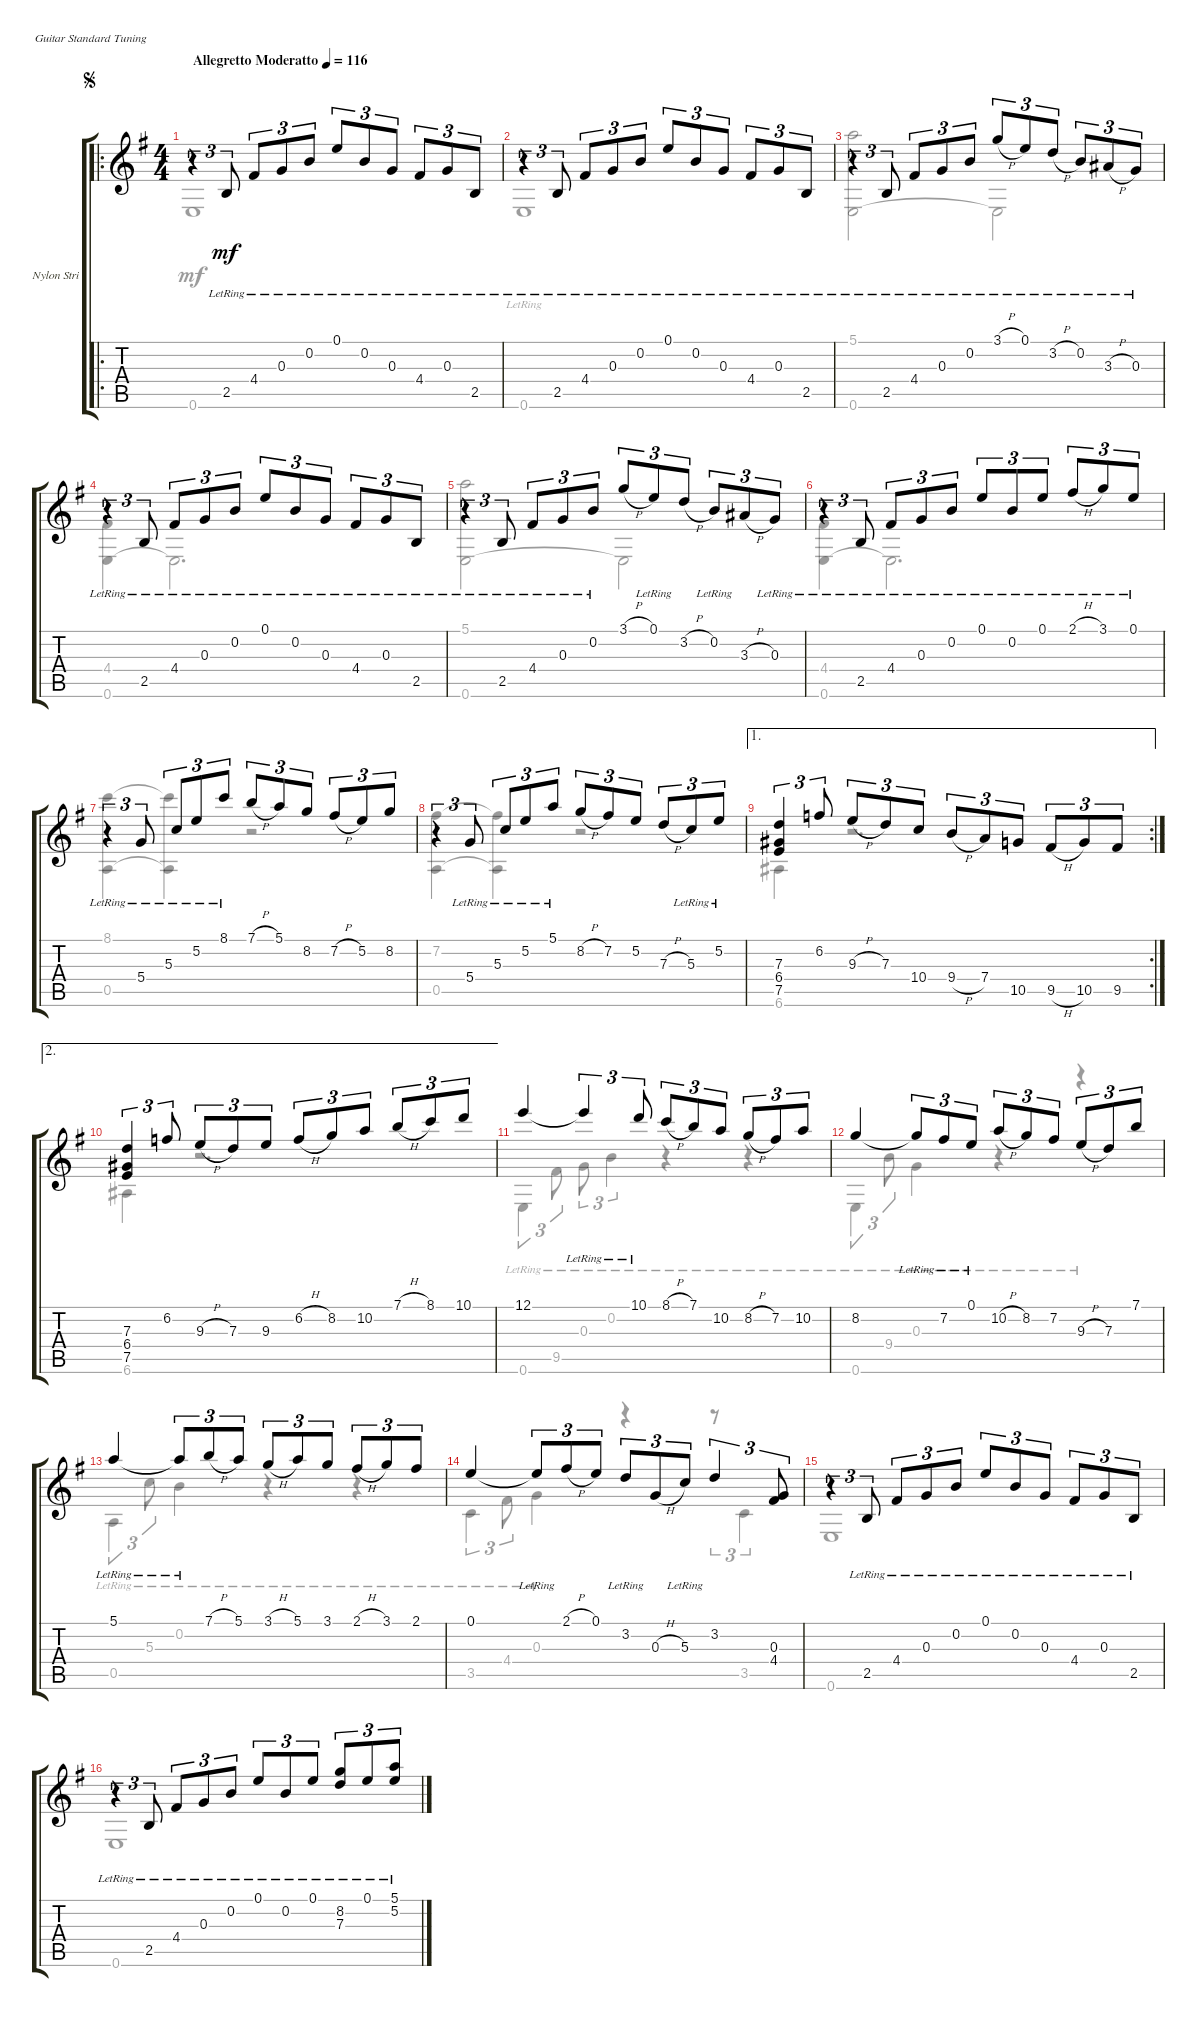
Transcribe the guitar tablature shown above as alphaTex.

\bracketExtendMode groupsimilarinstruments
\firstSystemTrackNameOrientation horizontal
\otherSystemsTrackNameOrientation horizontal
\track ("Nylon Stringed Guitar" "Nylon Stri") {instrument acousticguitarnylon}
\staff {score tabs}
\tuning (E4 B3 G3 D3 A2 E2)
\voice
\ro
\ts (4 4)
\jump segno
\tempo (116 "Allegretto Moderatto")
\clef g2
\ks g
r.4{tu (3 2) dy mf instrument acousticguitarnylon} 2.5{lr}.8{tu (3 2)} 4.4{lr}.8{tu (3 2)} 0.3{lr}.8{tu (3 2)} 0.2{lr}.8{tu (3 2)} 0.1{lr}.8{tu (3 2)} 0.2{lr}.8{tu (3 2)} 0.3{lr}.8{tu (3 2)} 4.4{lr}.8{tu (3 2)} 0.3{lr}.8{tu (3 2)} 2.5{lr}.8{tu (3 2)} |
r.4{tu (3 2)} 2.5{lr}.8{tu (3 2)} 4.4{lr}.8{tu (3 2)} 0.3{lr}.8{tu (3 2)} 0.2{lr}.8{tu (3 2)} 0.1{lr}.8{tu (3 2)} 0.2{lr}.8{tu (3 2)} 0.3{lr}.8{tu (3 2)} 4.4{lr}.8{tu (3 2)} 0.3{lr}.8{tu (3 2)} 2.5{lr}.8{tu (3 2)} |
r.4{tu (3 2)} 2.5{lr}.8{tu (3 2)} 4.4{lr}.8{tu (3 2)} 0.3{lr}.8{tu (3 2)} 0.2{lr}.8{tu (3 2)} 3.1{h lr}.8{tu (3 2)} 0.1{lr}.8{tu (3 2)} 3.2{h lr}.8{tu (3 2)} 0.2{lr}.8{tu (3 2)} 3.3{h lr}.8{tu (3 2)} 0.3{lr}.8{tu (3 2)} |
r.4{tu (3 2)} 2.5{lr}.8{tu (3 2)} 4.4{lr}.8{tu (3 2)} 0.3{lr}.8{tu (3 2)} 0.2{lr}.8{tu (3 2)} 0.1{lr}.8{tu (3 2)} 0.2{lr}.8{tu (3 2)} 0.3{lr}.8{tu (3 2)} 4.4{lr}.8{tu (3 2)} 0.3{lr}.8{tu (3 2)} 2.5{lr}.8{tu (3 2)} |
r.4{tu (3 2)} 2.5{lr}.8{tu (3 2)} 4.4{lr}.8{tu (3 2)} 0.3{lr}.8{tu (3 2)} 0.2{lr}.8{tu (3 2)} 3.1{h}.8{tu (3 2)} 0.1{lr}.8{tu (3 2)} 3.2{h}.8{tu (3 2)} 0.2{lr}.8{tu (3 2)} 3.3{h}.8{tu (3 2)} 0.3{lr}.8{tu (3 2)} |
r.4{tu (3 2)} 2.5{lr}.8{tu (3 2)} 4.4{lr}.8{tu (3 2)} 0.3{lr}.8{tu (3 2)} 0.2{lr}.8{tu (3 2)} 0.1{lr}.8{tu (3 2)} 0.2{lr}.8{tu (3 2)} 0.1{lr}.8{tu (3 2)} 2.1{h lr}.8{tu (3 2)} 3.1{lr}.8{tu (3 2)} 0.1{lr}.8{tu (3 2)} |
r.4{tu (3 2)} 5.4{lr}.8{tu (3 2)} 5.3{lr}.8{tu (3 2)} 5.2{lr}.8{tu (3 2)} 8.1{lr}.8{tu (3 2)} 7.1{h}.8{tu (3 2)} 5.1.8{tu (3 2)} 8.2.8{tu (3 2)} 7.2{h}.8{tu (3 2)} 5.2.8{tu (3 2)} 8.2.8{tu (3 2)} |
r.4{tu (3 2)} 5.4{lr}.8{tu (3 2)} 5.3{lr}.8{tu (3 2)} 5.2{lr}.8{tu (3 2)} 5.1{lr}.8{tu (3 2)} 8.2{h}.8{tu (3 2)} 7.2.8{tu (3 2)} 5.2.8{tu (3 2)} 7.3{h}.8{tu (3 2)} 5.3{lr}.8{tu (3 2)} 5.2{lr}.8{tu (3 2)} |
\ae 1
\rc 2
(7.3 6.4 7.5).4{tu (3 2)} 6.2.8{tu (3 2)} 9.3{h}.8{tu (3 2)} 7.3.8{tu (3 2)} 10.4.8{tu (3 2)} 9.4{h}.8{tu (3 2)} 7.4.8{tu (3 2)} 10.5.8{tu (3 2)} 9.5{h}.8{tu (3 2)} 10.5.8{tu (3 2)} 9.5.8{tu (3 2)} |
\ae 2
(7.3 6.4 7.5).4{tu (3 2)} 6.2.8{tu (3 2)} 9.3{h}.8{tu (3 2)} 7.3.8{tu (3 2)} 9.3.8{tu (3 2)} 6.2{h}.8{tu (3 2)} 8.2.8{tu (3 2)} 10.2.8{tu (3 2)} 7.1{h}.8{tu (3 2)} 8.1.8{tu (3 2)} 10.1.8{tu (3 2)} |
12.1.4 12.1{lr t}.4{tu (3 2)} 10.1{lr}.8{tu (3 2)} 8.1{h}.8{tu (3 2)} 7.1.8{tu (3 2)} 10.2.8{tu (3 2)} 8.2{h}.8{tu (3 2)} 7.2.8{tu (3 2)} 10.2.8{tu (3 2)} |
8.2.4 8.2{lr t}.8{tu (3 2)} 7.2{lr}.8{tu (3 2)} 0.1{lr}.8{tu (3 2)} 10.2{h}.8{tu (3 2)} 8.2.8{tu (3 2)} 7.2.8{tu (3 2)} 9.3{h}.8{tu (3 2)} 7.3.8{tu (3 2)} 7.1.8{tu (3 2)} |
5.1{lr}.4 5.1{lr t}.8{tu (3 2)} 7.1{h}.8{tu (3 2)} 5.1.8{tu (3 2)} 3.1{h}.8{tu (3 2)} 5.1.8{tu (3 2)} 3.1.8{tu (3 2)} 2.1{h}.8{tu (3 2)} 3.1.8{tu (3 2)} 2.1.8{tu (3 2)} |
0.1.4 0.1{lr t}.8{tu (3 2)} 2.1{h}.8{tu (3 2)} 0.1.8{tu (3 2)} 3.2{lr}.8{tu (3 2)} 0.3{h}.8{tu (3 2)} 5.3{lr}.8{tu (3 2)} 3.2.4{tu (3 2)} (0.3 4.4).8{tu (3 2)} |
r.4{tu (3 2)} 2.5{lr}.8{tu (3 2)} 4.4{lr}.8{tu (3 2)} 0.3{lr}.8{tu (3 2)} 0.2{lr}.8{tu (3 2)} 0.1{lr}.8{tu (3 2)} 0.2{lr}.8{tu (3 2)} 0.3{lr}.8{tu (3 2)} 4.4{lr}.8{tu (3 2)} 0.3{lr}.8{tu (3 2)} 2.5{lr}.8{tu (3 2)} |
r.4{tu (3 2)} 2.5{lr}.8{tu (3 2)} 4.4{lr}.8{tu (3 2)} 0.3{lr}.8{tu (3 2)} 0.2{lr}.8{tu (3 2)} 0.1{lr}.8{tu (3 2)} 0.2{lr}.8{tu (3 2)} 0.1{lr}.8{tu (3 2)} (8.2{lr} 7.3{lr}).8{tu (3 2)} 0.1{lr}.8{tu (3 2)} (5.1{lr} 5.2{lr}).8{tu (3 2)}
\voice
\clef g2
\ottava regular
\simile none
\ks g
0.6.1{dy mf} |
0.6{lr}.1 |
(5.1 0.6).2 0.6{t}.2 |
(4.4 0.6).4 0.6{t}.2{d} |
(5.1 0.6).2 0.6{t}.2 |
(4.4 0.6).4 0.6{t}.2{d} |
(8.1 0.5).4 (8.1{t} 0.5{t}).4 r.2 |
(7.2 0.5).4 (7.2{t} 0.5{t}).4 r.2 |
6.6.4 r.2{d} |
6.6.4 r.2{d} |
0.6{lr}.4{tu (3 2)} 9.5{lr}.8{tu (3 2)} 0.3{lr}.8{tu (3 2)} 0.2{lr}.4{tu (3 2)} r.4 r.4 |
0.6{lr}.4{tu (3 2)} 9.4{lr}.8{tu (3 2)} 0.3{lr}.4 r.4 r.4 |
0.5{lr}.4{tu (3 2)} 5.3{lr}.8{tu (3 2)} 0.2{lr}.4 r.4 r.4 |
3.5{lr}.4{tu (3 2)} 4.4{lr}.8{tu (3 2)} 0.3{lr}.4 r.4 r.8{tu (3 2)} 3.5.4{tu (3 2)} |
0.6.1 |
0.6.1
